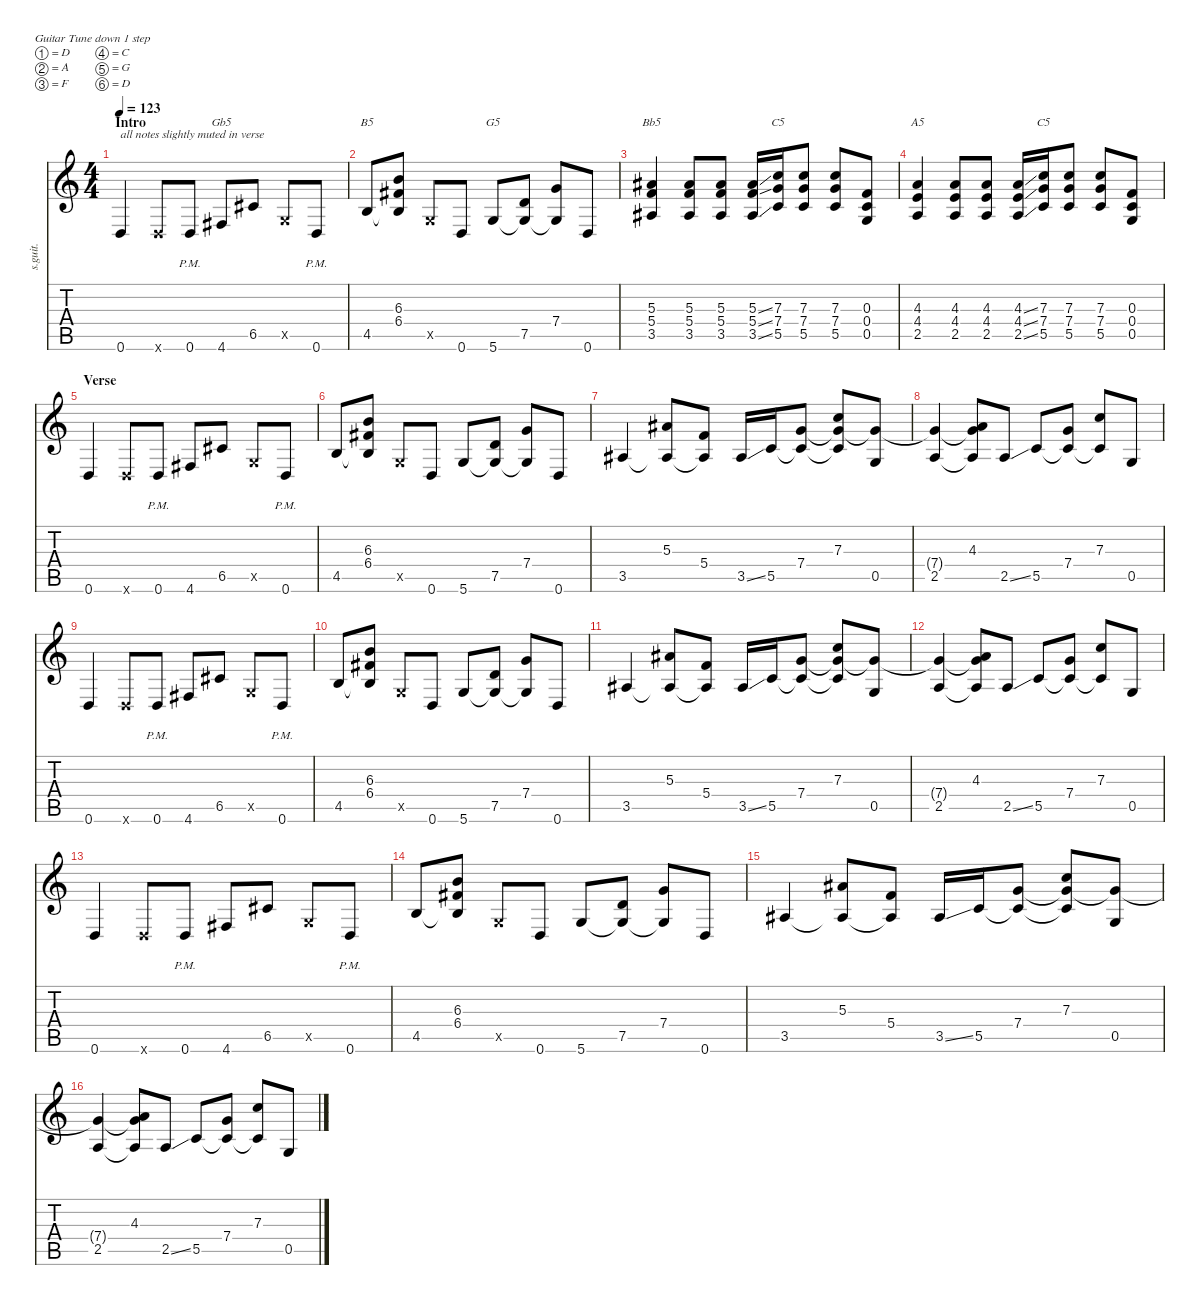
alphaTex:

\defaultSystemsLayout 4
\hideDynamics
\bracketExtendMode nobrackets
\track ("Kurt Cobain" "s.guit.") {instrument electricguitarclean}
\staff {score tabs}
\tuning (D4 A3 F3 C3 G2 D2)
\chord ("Gb5" 3 1 2 2 0 x) {showdiagram false}
\chord ("B5" 3 1 2 2 0 x) {showdiagram false}
\chord ("G5" 3 1 2 2 0 x) {showdiagram false}
\chord ("Bb5" 3 1 2 2 0 x) {showdiagram false}
\chord ("C5" 3 1 2 2 0 x) {showdiagram false}
\chord ("A5" 3 1 2 2 0 x) {showdiagram false}
\ts (4 4)
\beaming (8 2 2 2 2)
\section ("" "Intro")
\tempo 123
\clef g2
\ks c
0.6.4{txt "all notes slightly muted in verse" lyrics (0 "") lyrics (1 "") lyrics (2 "") lyrics (3 "") lyrics (4 "") dy mf instrument electricguitarclean} 0.6{x}.8{lyrics (0 "") lyrics (1 "") lyrics (2 "") lyrics (3 "") lyrics (4 "")} 0.6{pm}.8{lyrics (0 "") lyrics (1 "") lyrics (2 "") lyrics (3 "") lyrics (4 "") dy f} 4.6{acc #}.8{ch "Gb5" lyrics (0 "") lyrics (1 "") lyrics (2 "") lyrics (3 "") lyrics (4 "") dy mf} 6.5{acc #}.8{lyrics (0 "") lyrics (1 "") lyrics (2 "") lyrics (3 "") lyrics (4 "")} 0.5{x}.8{lyrics (0 "") lyrics (1 "") lyrics (2 "") lyrics (3 "") lyrics (4 "")} 0.6{pm}.8{lyrics (0 "") lyrics (1 "") lyrics (2 "") lyrics (3 "") lyrics (4 "") dy f} |
4.5.8{ch "B5" lyrics (0 "") lyrics (1 "") lyrics (2 "") lyrics (3 "") lyrics (4 "") dy mf} (6.3 6.4{acc #} 4.5{t}).8{lyrics (0 "") lyrics (1 "") lyrics (2 "") lyrics (3 "") lyrics (4 "")} 0.5{x}.8{lyrics (0 "") lyrics (1 "") lyrics (2 "") lyrics (3 "") lyrics (4 "")} 0.6.8{lyrics (0 "") lyrics (1 "") lyrics (2 "") lyrics (3 "") lyrics (4 "")} 5.6.8{ch "G5" lyrics (0 "") lyrics (1 "") lyrics (2 "") lyrics (3 "") lyrics (4 "")} (7.5 5.6{t}).8{lyrics (0 "") lyrics (1 "") lyrics (2 "") lyrics (3 "") lyrics (4 "")} (7.4 5.6{t}).8{lyrics (0 "") lyrics (1 "") lyrics (2 "") lyrics (3 "") lyrics (4 "")} 0.6.8{lyrics (0 "") lyrics (1 "") lyrics (2 "") lyrics (3 "") lyrics (4 "") dy f} |
(5.3{acc #} 5.4 3.5{acc #}).4{ch "Bb5" lyrics (0 "") lyrics (1 "") lyrics (2 "") lyrics (3 "") lyrics (4 "") dy mf} (5.3{acc #} 5.4 3.5{acc #}).8{lyrics (0 "") lyrics (1 "") lyrics (2 "") lyrics (3 "") lyrics (4 "")} (5.3{acc #} 5.4 3.5{acc #}).8{lyrics (0 "") lyrics (1 "") lyrics (2 "") lyrics (3 "") lyrics (4 "")} (5.3{ss acc #} 5.4{ss} 3.5{ss acc #}).16{lyrics (0 "") lyrics (1 "") lyrics (2 "") lyrics (3 "") lyrics (4 "")} (7.3 7.4 5.5).16{ch "C5" lyrics (0 "") lyrics (1 "") lyrics (2 "") lyrics (3 "") lyrics (4 "")} (7.3 7.4 5.5).8{lyrics (0 "") lyrics (1 "") lyrics (2 "") lyrics (3 "") lyrics (4 "")} (7.3 7.4 5.5).8{lyrics (0 "") lyrics (1 "") lyrics (2 "") lyrics (3 "") lyrics (4 "")} (0.3 0.4 0.5).8{lyrics (0 "") lyrics (1 "") lyrics (2 "") lyrics (3 "") lyrics (4 "") dy f} |
(4.3 4.4 2.5).4{ch "A5" lyrics (0 "") lyrics (1 "") lyrics (2 "") lyrics (3 "") lyrics (4 "") dy mf} (4.3 4.4 2.5).8{lyrics (0 "") lyrics (1 "") lyrics (2 "") lyrics (3 "") lyrics (4 "")} (4.3 4.4 2.5).8{lyrics (0 "") lyrics (1 "") lyrics (2 "") lyrics (3 "") lyrics (4 "")} (4.3{ss} 4.4{ss} 2.5{ss}).16{lyrics (0 "") lyrics (1 "") lyrics (2 "") lyrics (3 "") lyrics (4 "")} (7.3 7.4 5.5).16{ch "C5" lyrics (0 "") lyrics (1 "") lyrics (2 "") lyrics (3 "") lyrics (4 "")} (7.3 7.4 5.5).8{lyrics (0 "") lyrics (1 "") lyrics (2 "") lyrics (3 "") lyrics (4 "")} (7.3 7.4 5.5).8{lyrics (0 "") lyrics (1 "") lyrics (2 "") lyrics (3 "") lyrics (4 "")} (0.3 0.4 0.5).8{lyrics (0 "") lyrics (1 "") lyrics (2 "") lyrics (3 "") lyrics (4 "") dy f} |
\section ("" "Verse")
0.6.4{lyrics (0 "") lyrics (1 "") lyrics (2 "") lyrics (3 "") lyrics (4 "") dy mf} 0.6{x}.8{lyrics (0 "") lyrics (1 "") lyrics (2 "") lyrics (3 "") lyrics (4 "")} 0.6{pm}.8{lyrics (0 "") lyrics (1 "") lyrics (2 "") lyrics (3 "") lyrics (4 "") dy f} 4.6{acc #}.8{lyrics (0 "") lyrics (1 "") lyrics (2 "") lyrics (3 "") lyrics (4 "") dy mf} 6.5{acc #}.8{lyrics (0 "") lyrics (1 "") lyrics (2 "") lyrics (3 "") lyrics (4 "")} 0.5{x}.8{lyrics (0 "") lyrics (1 "") lyrics (2 "") lyrics (3 "") lyrics (4 "")} 0.6{pm}.8{lyrics (0 "") lyrics (1 "") lyrics (2 "") lyrics (3 "") lyrics (4 "") dy f} |
4.5.8{lyrics (0 "") lyrics (1 "") lyrics (2 "") lyrics (3 "") lyrics (4 "") dy mf} (6.3 6.4{acc #} 4.5{t}).8{lyrics (0 "") lyrics (1 "") lyrics (2 "") lyrics (3 "") lyrics (4 "")} 0.5{x}.8{lyrics (0 "") lyrics (1 "") lyrics (2 "") lyrics (3 "") lyrics (4 "")} 0.6.8{lyrics (0 "") lyrics (1 "") lyrics (2 "") lyrics (3 "") lyrics (4 "")} 5.6.8{lyrics (0 "") lyrics (1 "") lyrics (2 "") lyrics (3 "") lyrics (4 "")} (7.5 5.6{t}).8{lyrics (0 "") lyrics (1 "") lyrics (2 "") lyrics (3 "") lyrics (4 "")} (7.4 5.6{t}).8{lyrics (0 "") lyrics (1 "") lyrics (2 "") lyrics (3 "") lyrics (4 "")} 0.6.8{lyrics (0 "") lyrics (1 "") lyrics (2 "") lyrics (3 "") lyrics (4 "") dy f} |
3.5{acc #}.4{lyrics (0 "") lyrics (1 "") lyrics (2 "") lyrics (3 "") lyrics (4 "") dy mf} (5.3{acc #} 3.5{t acc #}).8{lyrics (0 "") lyrics (1 "") lyrics (2 "") lyrics (3 "") lyrics (4 "")} (5.4 3.5{t acc #}).8{lyrics (0 "") lyrics (1 "") lyrics (2 "") lyrics (3 "") lyrics (4 "")} 3.5{ss acc #}.16{lyrics (0 "") lyrics (1 "") lyrics (2 "") lyrics (3 "") lyrics (4 "")} 5.5.16{lyrics (0 "") lyrics (1 "") lyrics (2 "") lyrics (3 "") lyrics (4 "")} (7.4 5.5{t}).8{lyrics (0 "") lyrics (1 "") lyrics (2 "") lyrics (3 "") lyrics (4 "")} (7.3 7.4{t} 5.5{t}).8{lyrics (0 "") lyrics (1 "") lyrics (2 "") lyrics (3 "") lyrics (4 "")} (7.4{t} 0.5).8{lyrics (0 "") lyrics (1 "") lyrics (2 "") lyrics (3 "") lyrics (4 "") dy f} |
(7.4{t} 2.5).4{lyrics (0 "") lyrics (1 "") lyrics (2 "") lyrics (3 "") lyrics (4 "") dy mf} (4.3 7.4{t} 2.5{t}).8{lyrics (0 "") lyrics (1 "") lyrics (2 "") lyrics (3 "") lyrics (4 "")} 2.5{ss}.8{lyrics (0 "") lyrics (1 "") lyrics (2 "") lyrics (3 "") lyrics (4 "")} 5.5.8{lyrics (0 "") lyrics (1 "") lyrics (2 "") lyrics (3 "") lyrics (4 "")} (7.4 5.5{t}).8{lyrics (0 "") lyrics (1 "") lyrics (2 "") lyrics (3 "") lyrics (4 "")} (7.3 5.5{t}).8{lyrics (0 "") lyrics (1 "") lyrics (2 "") lyrics (3 "") lyrics (4 "")} 0.5.8{lyrics (0 "") lyrics (1 "") lyrics (2 "") lyrics (3 "") lyrics (4 "")} |
0.6.4{lyrics (0 "") lyrics (1 "") lyrics (2 "") lyrics (3 "") lyrics (4 "")} 0.6{x}.8{lyrics (0 "") lyrics (1 "") lyrics (2 "") lyrics (3 "") lyrics (4 "")} 0.6{pm}.8{lyrics (0 "") lyrics (1 "") lyrics (2 "") lyrics (3 "") lyrics (4 "") dy f} 4.6{acc #}.8{lyrics (0 "") lyrics (1 "") lyrics (2 "") lyrics (3 "") lyrics (4 "") dy mf} 6.5{acc #}.8{lyrics (0 "") lyrics (1 "") lyrics (2 "") lyrics (3 "") lyrics (4 "")} 0.5{x}.8{lyrics (0 "") lyrics (1 "") lyrics (2 "") lyrics (3 "") lyrics (4 "")} 0.6{pm}.8{lyrics (0 "") lyrics (1 "") lyrics (2 "") lyrics (3 "") lyrics (4 "") dy f} |
4.5.8{lyrics (0 "") lyrics (1 "") lyrics (2 "") lyrics (3 "") lyrics (4 "") dy mf} (6.3 6.4{acc #} 4.5{t}).8{lyrics (0 "") lyrics (1 "") lyrics (2 "") lyrics (3 "") lyrics (4 "")} 0.5{x}.8{lyrics (0 "") lyrics (1 "") lyrics (2 "") lyrics (3 "") lyrics (4 "")} 0.6.8{lyrics (0 "") lyrics (1 "") lyrics (2 "") lyrics (3 "") lyrics (4 "")} 5.6.8{lyrics (0 "") lyrics (1 "") lyrics (2 "") lyrics (3 "") lyrics (4 "")} (7.5 5.6{t}).8{lyrics (0 "") lyrics (1 "") lyrics (2 "") lyrics (3 "") lyrics (4 "")} (7.4 5.6{t}).8{lyrics (0 "") lyrics (1 "") lyrics (2 "") lyrics (3 "") lyrics (4 "")} 0.6.8{lyrics (0 "") lyrics (1 "") lyrics (2 "") lyrics (3 "") lyrics (4 "") dy f} |
3.5{acc #}.4{lyrics (0 "") lyrics (1 "") lyrics (2 "") lyrics (3 "") lyrics (4 "") dy mf} (5.3{acc #} 3.5{t acc #}).8{lyrics (0 "") lyrics (1 "") lyrics (2 "") lyrics (3 "") lyrics (4 "")} (5.4 3.5{t acc #}).8{lyrics (0 "") lyrics (1 "") lyrics (2 "") lyrics (3 "") lyrics (4 "")} 3.5{ss acc #}.16{lyrics (0 "") lyrics (1 "") lyrics (2 "") lyrics (3 "") lyrics (4 "")} 5.5.16{lyrics (0 "") lyrics (1 "") lyrics (2 "") lyrics (3 "") lyrics (4 "")} (7.4 5.5{t}).8{lyrics (0 "") lyrics (1 "") lyrics (2 "") lyrics (3 "") lyrics (4 "")} (7.3 7.4{t} 5.5{t}).8{lyrics (0 "") lyrics (1 "") lyrics (2 "") lyrics (3 "") lyrics (4 "")} (7.4{t} 0.5).8{lyrics (0 "") lyrics (1 "") lyrics (2 "") lyrics (3 "") lyrics (4 "") dy f} |
(7.4{t} 2.5).4{lyrics (0 "") lyrics (1 "") lyrics (2 "") lyrics (3 "") lyrics (4 "") dy mf} (4.3 7.4{t} 2.5{t}).8{lyrics (0 "") lyrics (1 "") lyrics (2 "") lyrics (3 "") lyrics (4 "")} 2.5{ss}.8{lyrics (0 "") lyrics (1 "") lyrics (2 "") lyrics (3 "") lyrics (4 "")} 5.5.8{lyrics (0 "") lyrics (1 "") lyrics (2 "") lyrics (3 "") lyrics (4 "")} (7.4 5.5{t}).8{lyrics (0 "") lyrics (1 "") lyrics (2 "") lyrics (3 "") lyrics (4 "")} (7.3 5.5{t}).8{lyrics (0 "") lyrics (1 "") lyrics (2 "") lyrics (3 "") lyrics (4 "")} 0.5.8{lyrics (0 "") lyrics (1 "") lyrics (2 "") lyrics (3 "") lyrics (4 "")} |
0.6.4{lyrics (0 "") lyrics (1 "") lyrics (2 "") lyrics (3 "") lyrics (4 "")} 0.6{x}.8{lyrics (0 "") lyrics (1 "") lyrics (2 "") lyrics (3 "") lyrics (4 "")} 0.6{pm}.8{lyrics (0 "") lyrics (1 "") lyrics (2 "") lyrics (3 "") lyrics (4 "") dy f} 4.6{acc #}.8{lyrics (0 "") lyrics (1 "") lyrics (2 "") lyrics (3 "") lyrics (4 "") dy mf} 6.5{acc #}.8{lyrics (0 "") lyrics (1 "") lyrics (2 "") lyrics (3 "") lyrics (4 "")} 0.5{x}.8{lyrics (0 "") lyrics (1 "") lyrics (2 "") lyrics (3 "") lyrics (4 "")} 0.6{pm}.8{lyrics (0 "") lyrics (1 "") lyrics (2 "") lyrics (3 "") lyrics (4 "") dy f} |
4.5.8{lyrics (0 "") lyrics (1 "") lyrics (2 "") lyrics (3 "") lyrics (4 "") dy mf} (6.3 6.4{acc #} 4.5{t}).8{lyrics (0 "") lyrics (1 "") lyrics (2 "") lyrics (3 "") lyrics (4 "")} 0.5{x}.8{lyrics (0 "") lyrics (1 "") lyrics (2 "") lyrics (3 "") lyrics (4 "")} 0.6.8{lyrics (0 "") lyrics (1 "") lyrics (2 "") lyrics (3 "") lyrics (4 "")} 5.6.8{lyrics (0 "") lyrics (1 "") lyrics (2 "") lyrics (3 "") lyrics (4 "")} (7.5 5.6{t}).8{lyrics (0 "") lyrics (1 "") lyrics (2 "") lyrics (3 "") lyrics (4 "")} (7.4 5.6{t}).8{lyrics (0 "") lyrics (1 "") lyrics (2 "") lyrics (3 "") lyrics (4 "")} 0.6.8{lyrics (0 "") lyrics (1 "") lyrics (2 "") lyrics (3 "") lyrics (4 "") dy f} |
3.5{acc #}.4{lyrics (0 "") lyrics (1 "") lyrics (2 "") lyrics (3 "") lyrics (4 "") dy mf} (5.3{acc #} 3.5{t acc #}).8{lyrics (0 "") lyrics (1 "") lyrics (2 "") lyrics (3 "") lyrics (4 "")} (5.4 3.5{t acc #}).8{lyrics (0 "") lyrics (1 "") lyrics (2 "") lyrics (3 "") lyrics (4 "")} 3.5{ss acc #}.16{lyrics (0 "") lyrics (1 "") lyrics (2 "") lyrics (3 "") lyrics (4 "")} 5.5.16{lyrics (0 "") lyrics (1 "") lyrics (2 "") lyrics (3 "") lyrics (4 "")} (7.4 5.5{t}).8{lyrics (0 "") lyrics (1 "") lyrics (2 "") lyrics (3 "") lyrics (4 "")} (7.3 7.4{t} 5.5{t}).8{lyrics (0 "") lyrics (1 "") lyrics (2 "") lyrics (3 "") lyrics (4 "")} (7.4{t} 0.5).8{lyrics (0 "") lyrics (1 "") lyrics (2 "") lyrics (3 "") lyrics (4 "") dy f} |
(7.4{t} 2.5).4{lyrics (0 "") lyrics (1 "") lyrics (2 "") lyrics (3 "") lyrics (4 "") dy mf} (4.3 7.4{t} 2.5{t}).8{lyrics (0 "") lyrics (1 "") lyrics (2 "") lyrics (3 "") lyrics (4 "")} 2.5{ss}.8{lyrics (0 "") lyrics (1 "") lyrics (2 "") lyrics (3 "") lyrics (4 "")} 5.5.8{lyrics (0 "") lyrics (1 "") lyrics (2 "") lyrics (3 "") lyrics (4 "")} (7.4 5.5{t}).8{lyrics (0 "") lyrics (1 "") lyrics (2 "") lyrics (3 "") lyrics (4 "")} (7.3 5.5{t}).8{lyrics (0 "") lyrics (1 "") lyrics (2 "") lyrics (3 "") lyrics (4 "")} 0.5.8{lyrics (0 "") lyrics (1 "") lyrics (2 "") lyrics (3 "") lyrics (4 "")}
